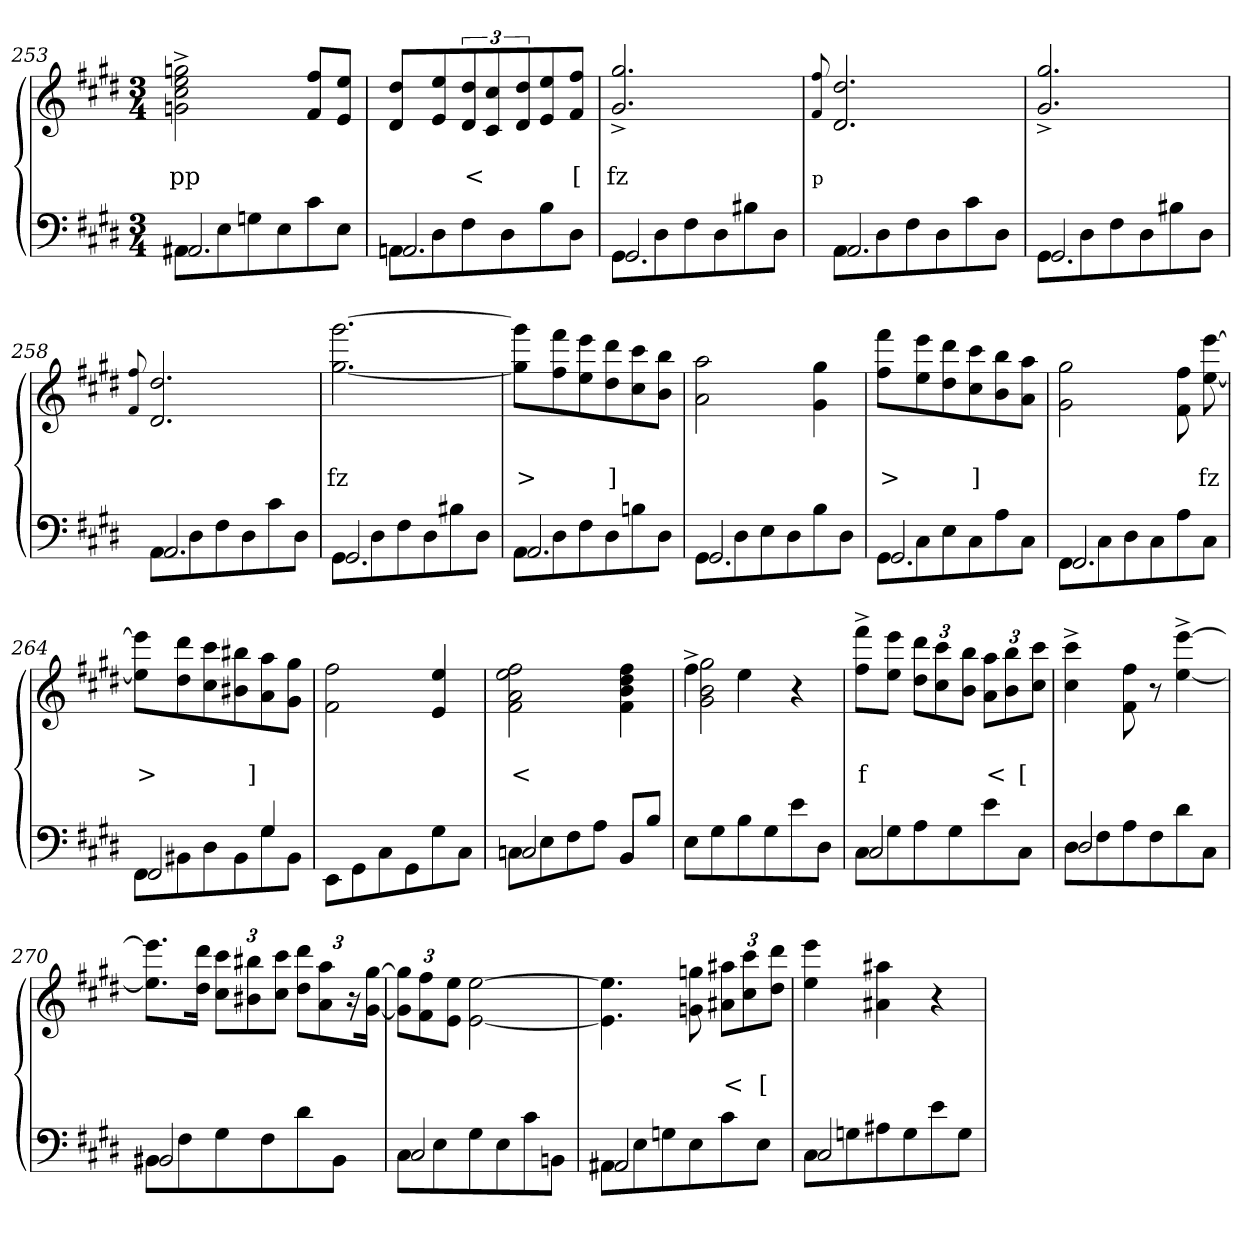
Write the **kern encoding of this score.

**kern	**kern	**text	**text
*part2	*part1	*part1	*part1
*staff2	*staff1	*staff1	*staff1
*clefF4	*clefG2	*	*
*k[f#c#g#d#]	*k[f#c#g#d#]	*	*
*M3/4	*M3/4	*	*
=253	=253	=253	=253
*^	*	*	*
8AA#X\L	2.AA#/	2ggn^> 2ee^> 2cc#^> 2gn^>	.	pp
8E	.	.	.	.
8Gn	.	.	.	.
8E	.	.	.	.
8c#	.	8ff# 8f#/L	.	.
8EJ	.	8ee 8eJ	.	.
=254	=254	=254	=254	=254
8AAn\L	2.AAn/	8dd# 8d#L	.	.
8D#	.	8ee 8e	.	.
8F#	.	12dd# 12d#	.	<
.	.	12cc# 12c#	.	.
8D#	.	.	.	.
.	.	12dd# 12d#	.	.
8B	.	8ee 8e	.	.
8D#J	.	8ff# 8f#J	.	[
=255	=255	=255	=255	=255
8GG#\L	2.GG#/	2.gg#^> 2.g#/^>	.	fz
8D#	.	.	.	.
8F#	.	.	.	.
8D#	.	.	.	.
8B#X	.	.	.	.
8D#J	.	.	.	.
=256	=256	=256	=256	=256
.	.	8qqff# 8qqf#/	.	p
8AA\L	2.AA/	2.dd# 2.d#	.	.
8D#	.	.	.	.
8F#	.	.	.	.
8D#	.	.	.	.
8c#	.	.	.	.
8D#J	.	.	.	.
=257	=257	=257	=257	=257
8GG#\L	2.GG#/	2.gg#^> 2.g#/^>	.	.
8D#	.	.	.	.
8F#	.	.	.	.
8D#	.	.	.	.
8B#X	.	.	.	.
8D#J	.	.	.	.
=258	=258	=258	=258	=258
.	.	8qqff# 8qqf#/	.	.
8AA\L	2.AA/	2.dd# 2.d#	.	.
8D#	.	.	.	.
8F#	.	.	.	.
8D#	.	.	.	.
8c#	.	.	.	.
8D#J	.	.	.	.
=259	=259	=259	=259	=259
8GG#\L	2.GG#/	[2.ggg# [2.gg#	.	fz
8D#	.	.	.	.
8F#	.	.	.	.
8D#	.	.	.	.
8B#X	.	.	.	.
8D#J	.	.	.	.
=260	=260	=260	=260	=260
8AA\L	2.AA/	8ggg#] 8gg#]L	.	>
8D#	.	8fff# 8ff#	.	.
8F#	.	8eee 8ee	.	.
8D#	.	8ddd# 8dd#	.	]
8Bn	.	8ccc# 8cc#	.	.
8D#J	.	8bb 8bJ	.	.
=261	=261	=261	=261	=261
8GG#\L	2.GG#/	2aa 2a	.	.
8D#	.	.	.	.
8E	.	.	.	.
8D#	.	.	.	.
8B	.	4gg# 4g#	.	.
8D#J	.	.	.	.
=262	=262	=262	=262	=262
8GG#\L	2.GG#/	8fff# 8ff#L	.	>
8C#	.	8eee 8ee	.	.
8E	.	8ddd# 8dd#	.	.
8C#	.	8ccc# 8cc#	.	]
8A	.	8bb 8b	.	.
8C#J	.	8aa 8aJ	.	.
=263	=263	=263	=263	=263
8FF#\L	2.FF#/	2gg# 2g#	.	.
8C#	.	.	.	.
8D#	.	.	.	.
8C#	.	.	.	.
8A	.	8ff# 8f#	.	.
8C#J	.	[8eee [8ee	.	fz
=264	=264	=264	=264	=264
8FF#\L	2FF#/	8eee] 8ee]L	.	>
8BB#X	.	8ddd# 8dd#	.	.
8D#	.	8ccc# 8cc#	.	.
8BB#	.	8bb#X 8b#X	.	.
8G#	4G#/	8aa 8a	.	]
8BB#J	.	8gg# 8g#J	.	.
*v	*v	*	*	*
=265	=265	=265	=265
8EE\L	2ff# 2f#	.	.
8GG#	.	.	.
8C#	.	.	.
8GG#	.	.	.
8G#	4ee 4e	.	.
8C#J	.	.	.
=266	=266	=266	=266
*^	*	*	*
8Cn\L	2Cn/	2ff# 2ee 2a 2f#	.	<
8E	.	.	.	.
8F#	.	.	.	.
8AJ	.	.	.	.
8BBL	4BB/	4ff# 4dd# 4b 4f#	.	.
8BJ	.	.	.	.
*v	*v	*	*	*
=267	=267	=267	=267
*	*^	*	*
8EL	4ff#^>\	2gg# 2b 2g#	.	.
8G#	.	.	.	.
8B	4ee\	.	.	.
8G#	.	.	.	.
8e	4ryy	4r	.	.
8D#J	.	.	.	.
*	*v	*v	*	*
=268	=268	=268	=268
*^	*	*	*
8C#\L	2C#/	8fff#^> 8ff#^>L	.	f
8G#	.	8eee 8eeJ	.	.
8A	.	12ddd# 12dd#L	.	.
.	.	12ccc# 12cc#	.	.
8G#	.	.	.	.
.	.	12bb 12bJ	.	.
8e	4ryy	12aa 12aL	.	<
.	.	12bb 12b	.	.
8C#J	.	.	.	.
.	.	12ccc# 12cc#J	.	[
=269	=269	=269	=269	=269
8D#\L	2D#/	4ccc#^> 4cc#^>	.	.
8F#	.	.	.	.
8A	.	8ff# 8f#	.	.
8F#	.	8r	.	.
8d#	4ryy	[4eee^> [4ee^>	.	.
8C#J	.	.	.	.
=270	=270	=270	=270	=270
8BB#X\L	2BB#/	8.eee] 8.ee]L	.	.
8F#	.	.	.	.
.	.	16ddd# 16dd#Jk	.	.
8G#	.	12ccc# 12cc#L	.	.
.	.	12bb#X 12b#X	.	.
8F#	.	.	.	.
.	.	12ccc# 12cc#J	.	.
8d#	4ryy	12ddd# 12dd#L	.	.
.	.	12aa 12a	.	.
8BB#J	.	.	.	.
.	.	24r	.	.
.	.	[24gg# [24g#Jk	.	.
=271	=271	=271	=271	=271
8C#\L	2C#/	12gg#] 12g#]L	.	.
.	.	12ff# 12f#	.	.
8E	.	.	.	.
.	.	12ee 12eJ	.	.
8G#	.	[2ee [2e\	.	.
8E	.	.	.	.
8c#	4ryy	.	.	.
8BBnJ	.	.	.	.
=272	=272	=272	=272	=272
8AA#X\L	2AA#/	4.ee] 4.e\]	.	.
8E	.	.	.	.
8Gn	.	.	.	.
8E	.	8ggn 8gn	.	.
8c#	4ryy	12aa#X 12a#XL	.	<
.	.	12ccc# 12cc#	.	.
8EJ	.	.	.	.
.	.	12ddd# 12dd#J	.	[
=273	=273	=273	=273	=273
8C#\L	2C#/	4eee 4ee	.	.
8Gn	.	.	.	.
8A#X	.	4aa#X 4a#X	.	.
8G	.	.	.	.
8e	4ryy	4r	.	.
8GJ	.	.	.	.
*v	*v	*	*	*
=	=	=	=
*-	*-	*-	*-
